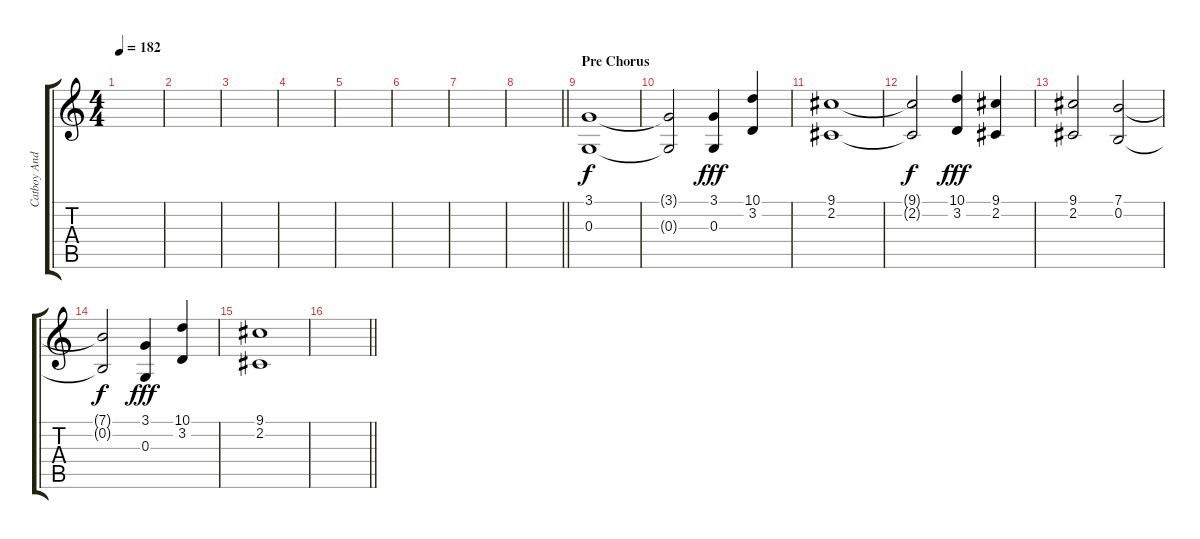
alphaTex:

\track ("Catboy And The Robot" "Catboy And") {instrument trumpet}
\staff {score tabs}
\tuning (E4 B3 G3 D3 A2 E2) {hide}
\ts (4 4)
\tempo 182
\clef g2
\ks c
|
|
|
|
|
|
|
\barLineRight lightlight
|
\section ("" "Pre Chorus")
(3.1 0.3).1 |
(3.1{t} 0.3{t}).2 (3.1 0.3).4{dy fff} (10.1 3.2).4 |
(9.1 2.2).1 |
(9.1{t} 2.2{t}).2{dy f} (10.1 3.2).4{dy fff} (9.1 2.2).4 |
(9.1 2.2).2 (7.1 0.2).2 |
(7.1{t} 0.2{t}).2{dy f} (3.1 0.3).4{dy fff} (10.1 3.2).4 |
(9.1 2.2).1 |
\barLineRight lightlight
